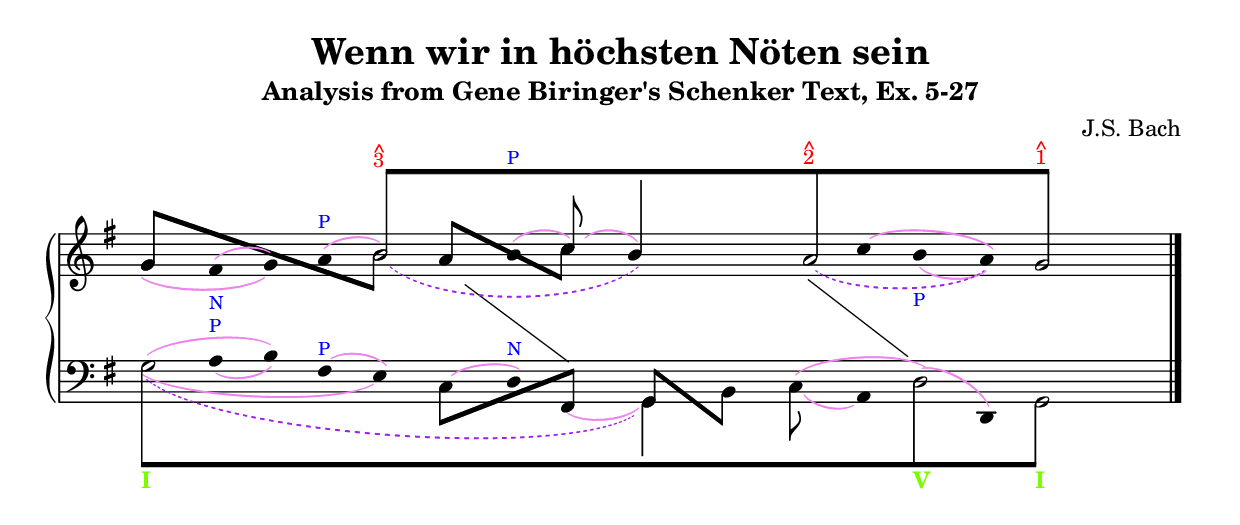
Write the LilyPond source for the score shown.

% -*-coding: utf-8 -*-

\header{
  composer = "J.S. Bach"
  title = "Wenn wir in höchsten Nöten sein"
  subtitle = "Analysis from Gene Biringer's Schenker Text, Ex. 5-27"
% "BWV641"
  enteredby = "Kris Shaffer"
}

% See http://kris.shaffermusic.com/tech.html. for more information

% 'Add color...' sections are not the original author's, but added
% afterwards specifically for illustration in LilyPond's Documentation.

I = \once \override NoteColumn.ignore-collision = ##t

\version "2.17.30"

staffPiano = \new PianoStaff {
  \set Score.timing = ##f
  \set PianoStaff.followVoice = ##t
  <<
    \new Staff = "RH" { % Right hand
      \clef treble
      \key g \major
      \relative c'' {
	\override Staff.NoteCollision.merge-differently-headed = ##t
	<<
	  {
	    \override Beam.positions = #'(8 . 8)
	    \hide NoteHead
	    \override NoteHead.duration-log = #1
	    s1 b8[^\markup {
	      \override #'(baseline-skip . 0.5)
              % Add color to markup in top staff
              \column { \with-color #red \small { ^ 3 } }
	    }
	    s4. s1 a8^\markup {
	      \override #'(baseline-skip . 0.5)
              % Add color to markup in top staff
              \column { \with-color #red \small { ^ 2 } }
	    }
	    s4. s2 g8]^\markup {
              % Add color to markup in top staff
	      \override #'(baseline-skip . 0.5)
	      \column { \with-color #red \small { ^ 1 } }
	    }
	    s4.
	    \revert Beam.positions
	    \undo \hide NoteHead
	    \revert NoteHead.duration-log
	  }
	\\
	  {
            % Add color to both Dashed Slurs in top staff
            \override Slur.color = #(x11-color "purple")
	    \hide Stem
	    s1
	    \once \override Slur.height-limit = #6
	    \once \override Slur.extra-offset = #'(1.25 . 0)
	    \slurDashed
	    \I b2_( s2
	    \once \hide NoteHead
	    b4) s
	    \once \override Slur.height-limit = #3.25
	    \once \override Slur.extra-offset = #'(.75 . 0)
	    a2_( s4
	    \once \hide NoteHead
	    a4) g2
	    \undo \hide Stem
	  }
	\\
	  \override Staff.NoteCollision.merge-differently-headed = ##t
	  {
	    \override Beam.positions = #'(4 . -3.25)
	    \stemUp
	    g8[ s s4 s2
	    \stemDown
	    \once \hide NoteHead
	    \I b8] s8
	    \override Beam.positions = #'(3 . -2.25)
	    \stemUp
	    a8[ s s4
	    \stemDown
	    c8] s s2 s s
	  }
	\\
	  {
            % Add color to all remaining Slurs in top staff
            \override Slur.color = #(x11-color "violet")
            \override PhrasingSlur.color = #(x11-color "violet")
	    \hide Stem
	    \override Stem.length = #0
            % Add color to text markups in top staff
	    g4_\( fis^(_\markup { \with-color #blue \tiny N } g)\)
	    a^(^\markup { \with-color #blue \tiny P } b2)
	    b4^(^\markup { \with-color #blue \tiny P }
	    \stemUp
	    \undo \hide Stem
	    \override Stem.length = #10
	    c8)^( s
	    \override Stem.length = #14
	    b4) s s
	    \override Stem.length = #0
	    \hide Stem
	    \once \override Slur.extra-offset = #'(0 . 0.35)
            % Add color to remaining text markup in top staff
	    c4^\( b_(_\markup { \with-color #blue \tiny P } a)\) s2
	    \revert Stem.length
	  }
	\\
	  {
	    \hide Stem
	    \hide NoteHead
	    \override Stem.length = #0
	    s1 s4 e4 s
	    \change Staff = "LH"
	    fis,4 s2
	    \undo \hide Stem
	    \undo \hide NoteHead
	    \revert Stem.length
	  }
	\\
	  {
	    \hide Stem
	    \hide NoteHead
	    \override Stem.length = #0
	    s1 s s2
	    fis'4 s
	    \change Staff = "LH"
	    g,4 s s2
	    \undo \hide Stem
	    \undo \hide NoteHead
	    \revert Stem.length
	  }
	>>
	\bar "|."
      }
    }

    \new Staff = "LH" { % Left hand
      \clef bass
      \key g \major
      \relative c' {
	\override Staff.NoteCollision.merge-differently-headed = ##t
	<<
	  {
	    \override Beam.positions = #'(-8 . -8)
	    \hide NoteHead
	    \stemDown
            % Add color to long beam text markups in bottom staff
	    \I g8[_\markup { \with-color #(x11-color 'LawnGreen) \bold I }
            s4. s1 s s2
	    \I d8_\markup { \with-color #(x11-color 'LawnGreen) \bold V }
            s4.
	    \I g,8]_\markup { \with-color #(x11-color 'LawnGreen) \bold I }
            s4.
	    \revert Beam.positions
	    \undo \hide NoteHead
	  }
	\\
	  {
	    \hide Stem
	    \stemDown
	    \override TextScript.extra-offset = #'(-11.75 . -12.25)
	    \I g'2 s1 s s2 \I d2 g,2
	    \undo \hide Stem
	  }
	\\
	  {
            % Add color to all single-note Slurs in bottom staff
            \override Slur.color = #(x11-color "violet")
	    \hide Stem
	    \once \hide NoteHead
	    \override Stem.length = #0
	    g'4
	    \once \override TextScript.padding = #0.25
            % Add color to text markups in bottom staff
	    a4_(^\markup { \with-color #blue \tiny P } b)
	    fis4^(^\markup { \with-color #blue \tiny P } e)
	    \once \hide NoteHead
	    \once \override Slur.height-limit = #1.5
            % Add color to remaining text markup in bottom staff
	    c4^( d)^\markup { \with-color #blue \tiny N }
	    \once \hide NoteHead
	    \once \override Slur.extra-offset = #'(0 . 0.5)
	    \I fis,4_(
	    \undo \hide Stem
	    \override Stem.length = #10
	    \stemDown
	    g4) s
	    \once \override Slur.extra-offset = #'(0 . 0.25)
	    \I c8_( s
	    \hide Stem
	    \revert Stem.length
	    a4)
	    \once \hide NoteHead
	    \I d4^( d,4) s2
	  }
	\\
	  {
            % Add color to all two-note Slurs in bottom staff
            \override Slur.color = #(x11-color "violet")
	    \hide Stem
	    \hide NoteHead
	    \I g'4^( s b) s2
	    \undo \hide Stem
	    \undo \hide NoteHead
	    \override Beam.positions = #'(-4 . 1)
	    \stemDown
	    c,8[ s s4
	    \stemUp
	    fis,8] s
	    \override Beam.positions = #'(1 . -4)
	    g8[ s
	    \stemDown
	    b8] s
	    \revert Beam.positions
	    \hide Stem
	    \hide NoteHead
	    c4^( s d4) s s2
	  }
	\\
	  {
            % Add color to four-note Slur in bottom staff
            \override Slur.color = #(x11-color "violet")
	    \hide Stem
	    \hide NoteHead
	    \override Stem.length = #0
	    \stemDown
	    \once \override Slur.height-limit = #3
	    \once \override Slur.extra-offset = #'(0 . 0.25)
	    \I g4_( s2. e4) s2. s2 s1 s2
	    \undo \hide Stem
	    \undo \hide NoteHead
	  }
	\\
	  {
            % Add color to dashed Slur in bottom staff
            \override Slur.color = #(x11-color "purple")
	    \hide Stem
	    \hide NoteHead
	    \slurDashed
	    \once \override Slur.height-limit = #6.0
	    \once \override Slur.extra-offset = #'(0.5 . -0.25)
	    \override Stem.length = #0
	    g4_( s2. s1 g,4) s s1 s2
	    \undo \hide Stem
	    \undo \hide NoteHead
	  }
	>>
	\bar "|."
      }
    }
  >>
}

\score {
  <<
    \staffPiano
  >>
  \layout {
    indent = 0.0
    ragged-right = ##f
    \context { \Staff \remove "Time_signature_engraver" }
  }
}
